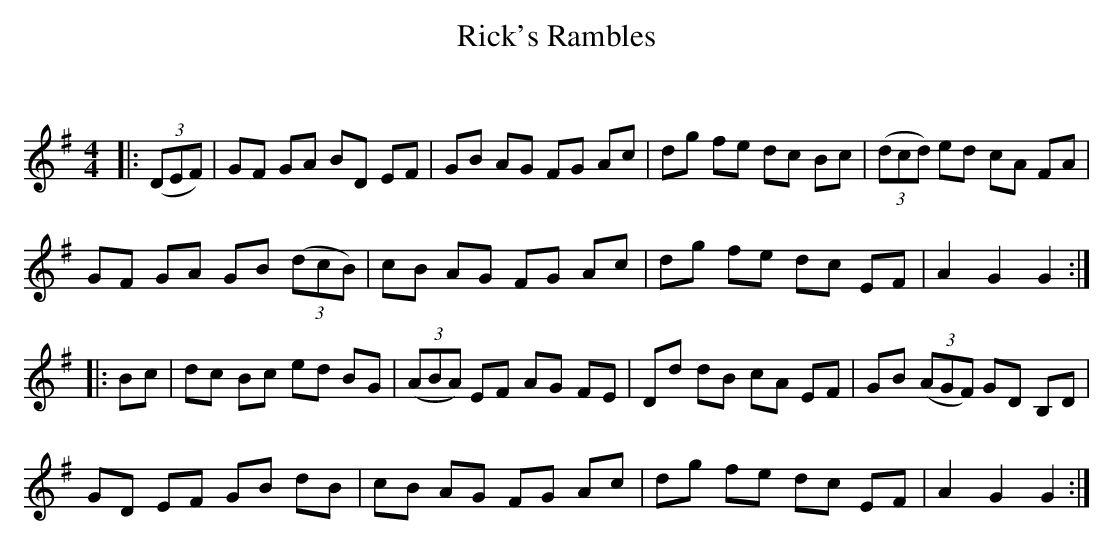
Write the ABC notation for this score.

X:1
T: Rick's Rambles
C:
Q: 232
K:G
M:4/4
L:1/8
|:((3DEF) |GF GA BD EF|GB AG FG Ac|dg fe dc Bc|((3dcd) ed cA FA|
GF GA GB ((3dcB) |cB AG FG Ac|dg fe dc EF|A2 G2 G2:|
|:Bc|dc Bc ed BG|((3ABA) EF AG FE|Dd dB cA EF|GB ((3AGF) GD B,D|
GD EF GB dB|cB AG FG Ac|dg fe dc EF|A2 G2 G2:|
